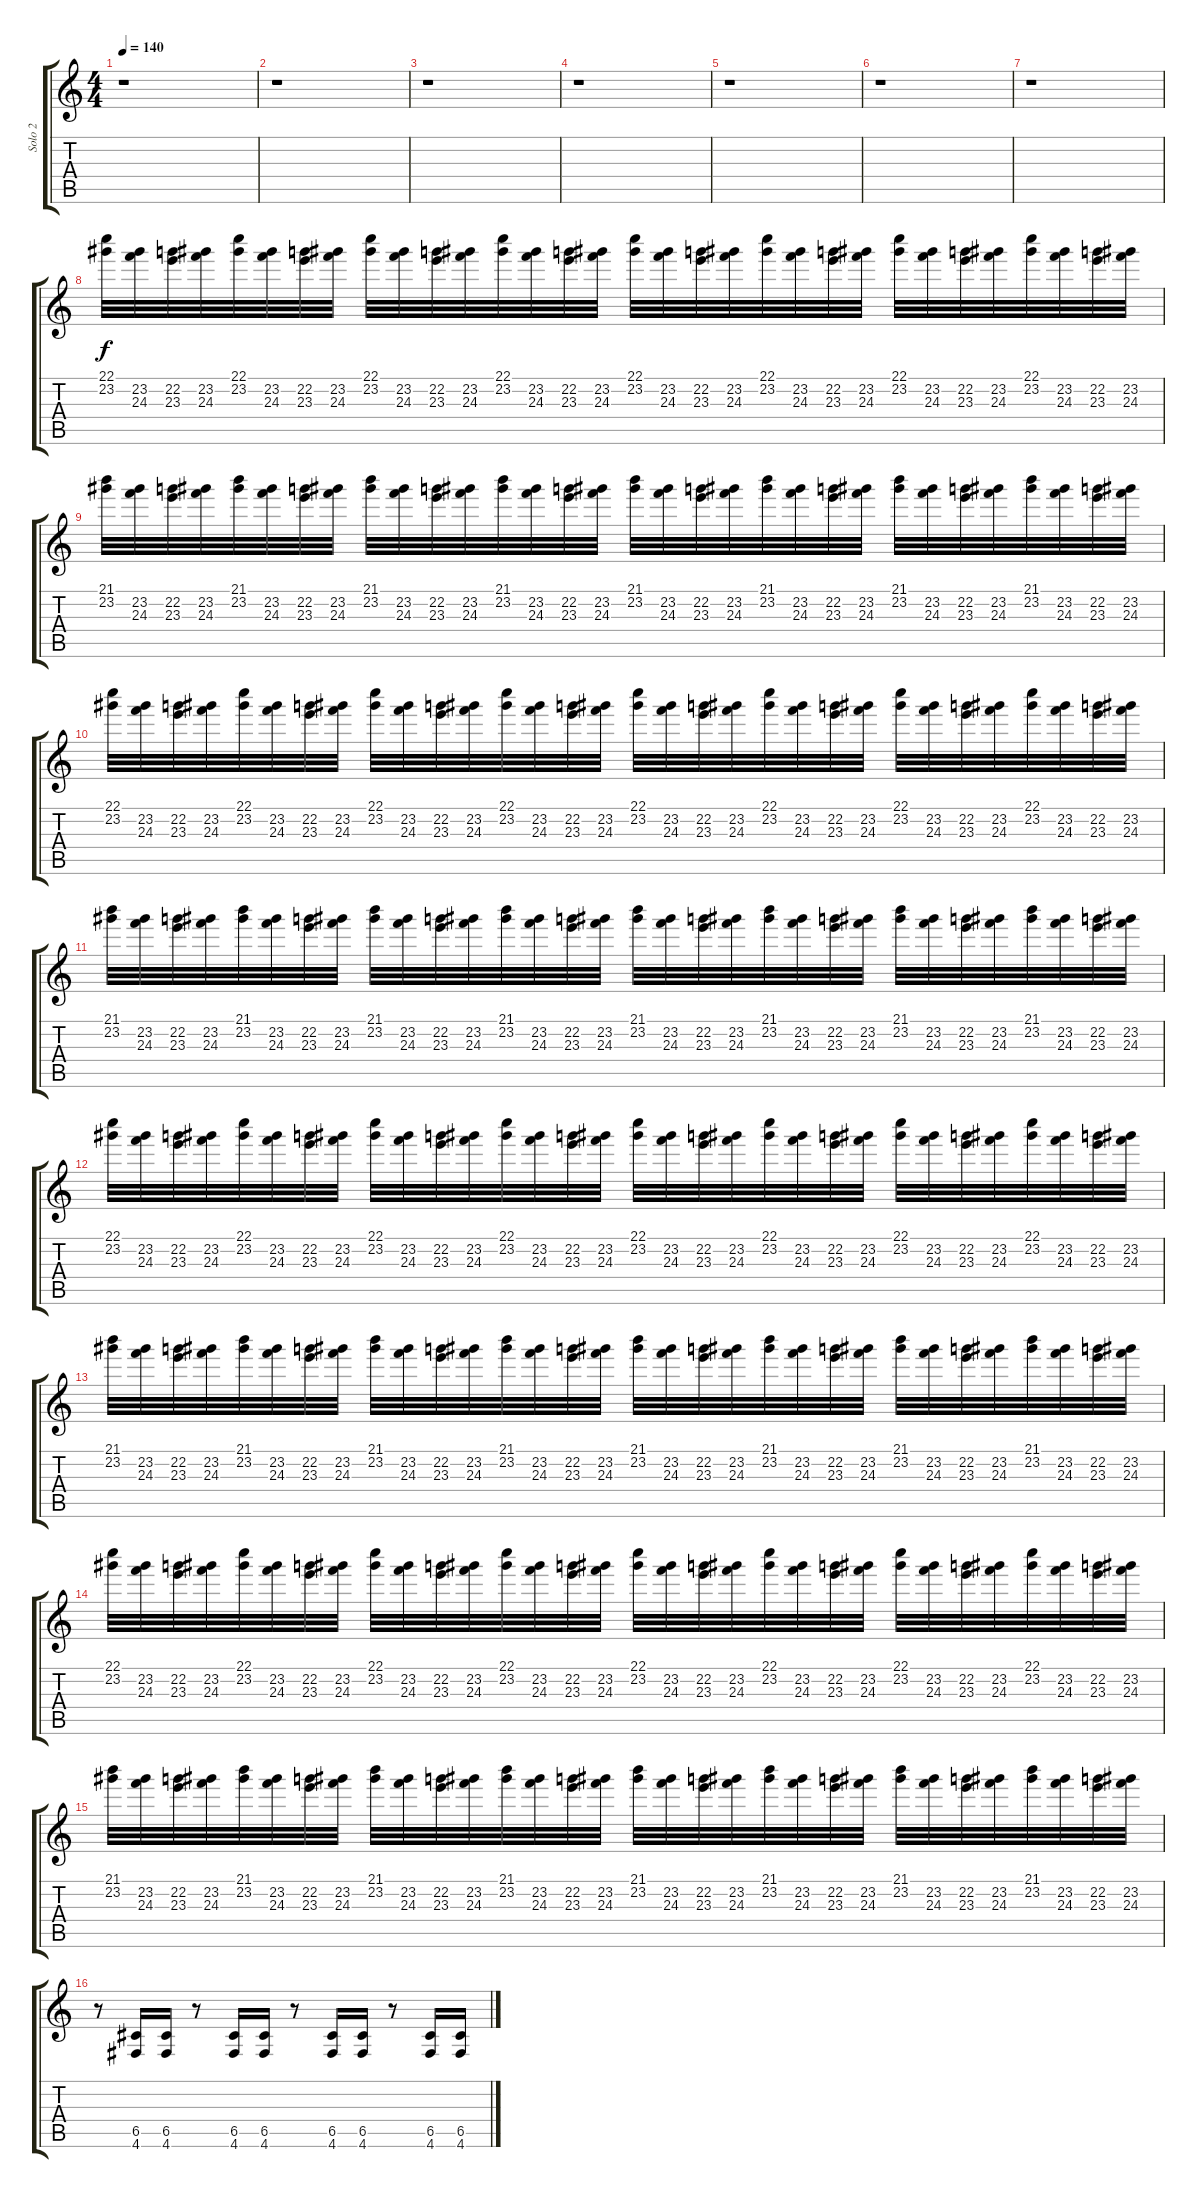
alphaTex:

\track ("Solo 2" "Solo 2") {instrument distortionguitar}
\staff {score tabs}
\tuning (D4 A3 F3 C3 G2 D2) {hide}
\ts (4 4)
\tempo 140
\clef g2
\ks c
r.1{dy f} |
r.1 |
r.1 |
r.1 |
r.1 |
r.1 |
r.1 |
(22.1 23.2).32{volume 12 instrument distortionguitar} (23.2 24.3).32 (22.2 23.3).32 (23.2 24.3).32 (22.1 23.2).32 (23.2 24.3).32 (22.2 23.3).32 (23.2 24.3).32 (22.1 23.2).32 (23.2 24.3).32 (22.2 23.3).32 (23.2 24.3).32 (22.1 23.2).32 (23.2 24.3).32 (22.2 23.3).32 (23.2 24.3).32 (22.1 23.2).32 (23.2 24.3).32 (22.2 23.3).32 (23.2 24.3).32 (22.1 23.2).32 (23.2 24.3).32 (22.2 23.3).32 (23.2 24.3).32 (22.1 23.2).32 (23.2 24.3).32 (22.2 23.3).32 (23.2 24.3).32 (22.1 23.2).32 (23.2 24.3).32 (22.2 23.3).32 (23.2 24.3).32 |
(21.1 23.2).32 (23.2 24.3).32 (22.2 23.3).32 (23.2 24.3).32 (21.1 23.2).32 (23.2 24.3).32 (22.2 23.3).32 (23.2 24.3).32 (21.1 23.2).32 (23.2 24.3).32 (22.2 23.3).32 (23.2 24.3).32 (21.1 23.2).32 (23.2 24.3).32 (22.2 23.3).32 (23.2 24.3).32 (21.1 23.2).32 (23.2 24.3).32 (22.2 23.3).32 (23.2 24.3).32 (21.1 23.2).32 (23.2 24.3).32 (22.2 23.3).32 (23.2 24.3).32 (21.1 23.2).32 (23.2 24.3).32 (22.2 23.3).32 (23.2 24.3).32 (21.1 23.2).32 (23.2 24.3).32 (22.2 23.3).32 (23.2 24.3).32 |
(22.1 23.2).32 (23.2 24.3).32 (22.2 23.3).32 (23.2 24.3).32 (22.1 23.2).32 (23.2 24.3).32 (22.2 23.3).32 (23.2 24.3).32 (22.1 23.2).32 (23.2 24.3).32 (22.2 23.3).32 (23.2 24.3).32 (22.1 23.2).32 (23.2 24.3).32 (22.2 23.3).32 (23.2 24.3).32 (22.1 23.2).32 (23.2 24.3).32 (22.2 23.3).32 (23.2 24.3).32 (22.1 23.2).32 (23.2 24.3).32 (22.2 23.3).32 (23.2 24.3).32 (22.1 23.2).32 (23.2 24.3).32 (22.2 23.3).32 (23.2 24.3).32 (22.1 23.2).32 (23.2 24.3).32 (22.2 23.3).32 (23.2 24.3).32 |
(21.1 23.2).32 (23.2 24.3).32 (22.2 23.3).32 (23.2 24.3).32 (21.1 23.2).32 (23.2 24.3).32 (22.2 23.3).32 (23.2 24.3).32 (21.1 23.2).32 (23.2 24.3).32 (22.2 23.3).32 (23.2 24.3).32 (21.1 23.2).32 (23.2 24.3).32 (22.2 23.3).32 (23.2 24.3).32 (21.1 23.2).32 (23.2 24.3).32 (22.2 23.3).32 (23.2 24.3).32 (21.1 23.2).32 (23.2 24.3).32 (22.2 23.3).32 (23.2 24.3).32 (21.1 23.2).32 (23.2 24.3).32 (22.2 23.3).32 (23.2 24.3).32 (21.1 23.2).32 (23.2 24.3).32 (22.2 23.3).32 (23.2 24.3).32 |
(22.1 23.2).32 (23.2 24.3).32 (22.2 23.3).32 (23.2 24.3).32 (22.1 23.2).32 (23.2 24.3).32 (22.2 23.3).32 (23.2 24.3).32 (22.1 23.2).32 (23.2 24.3).32 (22.2 23.3).32 (23.2 24.3).32 (22.1 23.2).32 (23.2 24.3).32 (22.2 23.3).32 (23.2 24.3).32 (22.1 23.2).32 (23.2 24.3).32 (22.2 23.3).32 (23.2 24.3).32 (22.1 23.2).32 (23.2 24.3).32 (22.2 23.3).32 (23.2 24.3).32 (22.1 23.2).32 (23.2 24.3).32 (22.2 23.3).32 (23.2 24.3).32 (22.1 23.2).32 (23.2 24.3).32 (22.2 23.3).32 (23.2 24.3).32 |
(21.1 23.2).32 (23.2 24.3).32 (22.2 23.3).32 (23.2 24.3).32 (21.1 23.2).32 (23.2 24.3).32 (22.2 23.3).32 (23.2 24.3).32 (21.1 23.2).32 (23.2 24.3).32 (22.2 23.3).32 (23.2 24.3).32 (21.1 23.2).32 (23.2 24.3).32 (22.2 23.3).32 (23.2 24.3).32 (21.1 23.2).32 (23.2 24.3).32 (22.2 23.3).32 (23.2 24.3).32 (21.1 23.2).32 (23.2 24.3).32 (22.2 23.3).32 (23.2 24.3).32 (21.1 23.2).32 (23.2 24.3).32 (22.2 23.3).32 (23.2 24.3).32 (21.1 23.2).32 (23.2 24.3).32 (22.2 23.3).32 (23.2 24.3).32 |
(22.1 23.2).32 (23.2 24.3).32 (22.2 23.3).32 (23.2 24.3).32 (22.1 23.2).32 (23.2 24.3).32 (22.2 23.3).32 (23.2 24.3).32 (22.1 23.2).32 (23.2 24.3).32 (22.2 23.3).32 (23.2 24.3).32 (22.1 23.2).32 (23.2 24.3).32 (22.2 23.3).32 (23.2 24.3).32 (22.1 23.2).32 (23.2 24.3).32 (22.2 23.3).32 (23.2 24.3).32 (22.1 23.2).32 (23.2 24.3).32 (22.2 23.3).32 (23.2 24.3).32 (22.1 23.2).32 (23.2 24.3).32 (22.2 23.3).32 (23.2 24.3).32 (22.1 23.2).32 (23.2 24.3).32 (22.2 23.3).32 (23.2 24.3).32 |
(21.1 23.2).32 (23.2 24.3).32 (22.2 23.3).32 (23.2 24.3).32 (21.1 23.2).32 (23.2 24.3).32 (22.2 23.3).32 (23.2 24.3).32 (21.1 23.2).32 (23.2 24.3).32 (22.2 23.3).32 (23.2 24.3).32 (21.1 23.2).32 (23.2 24.3).32 (22.2 23.3).32 (23.2 24.3).32 (21.1 23.2).32 (23.2 24.3).32 (22.2 23.3).32 (23.2 24.3).32 (21.1 23.2).32 (23.2 24.3).32 (22.2 23.3).32 (23.2 24.3).32 (21.1 23.2).32 (23.2 24.3).32 (22.2 23.3).32 (23.2 24.3).32 (21.1 23.2).32 (23.2 24.3).32 (22.2 23.3).32 (23.2 24.3).32 |
r.8 (6.5 4.6).16{balance 12} (6.5 4.6).16 r.8 (6.5 4.6).16 (6.5 4.6).16 r.8 (6.5 4.6).16 (6.5 4.6).16 r.8 (6.5 4.6).16 (6.5 4.6).16
